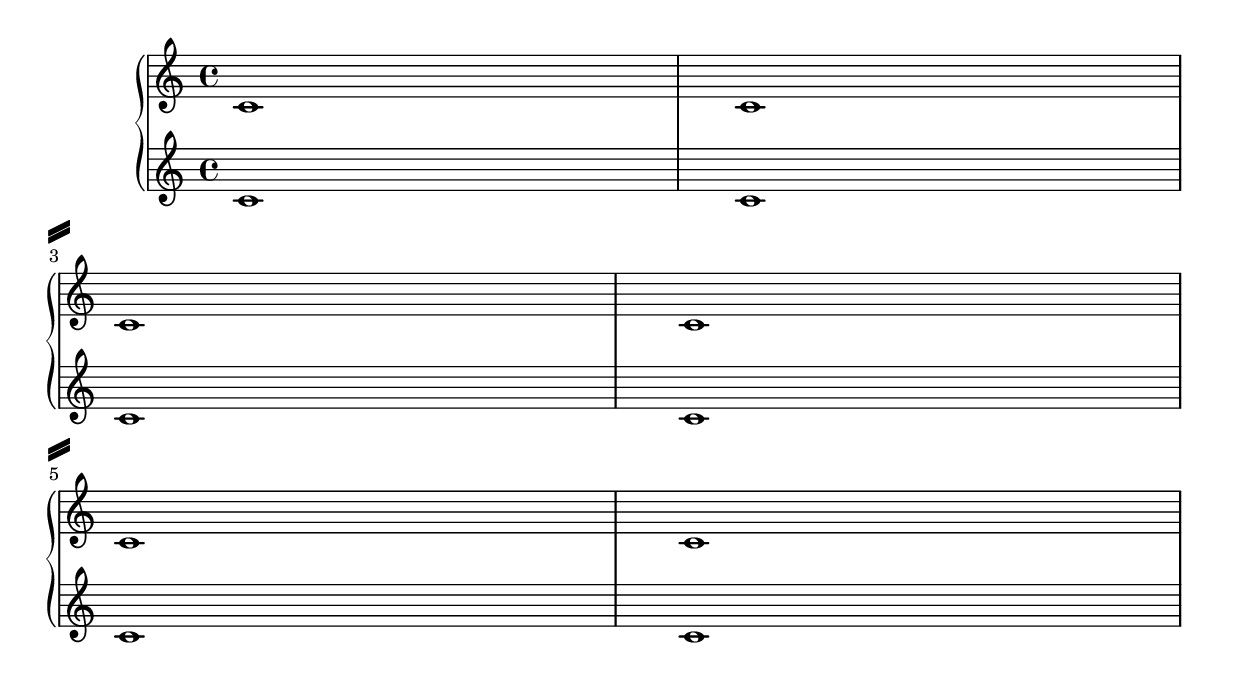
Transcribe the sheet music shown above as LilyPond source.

\version "2.12.0"

\header {
  texidoc = "System separators may be defined as markups in the
@code{system-separator-markup} field of the paper block.  They are
centered between the boundary staves of each system."
}

\paper {
  system-separator-markup = \slashSeparator
}

foobar = \relative c' {
  c1 c \break
  c1 c \break
  c1 c
}
\book {
  \score {
    \new GrandStaff <<
      \new Staff \foobar 
      \new Staff \foobar 
    >>
  }
}
